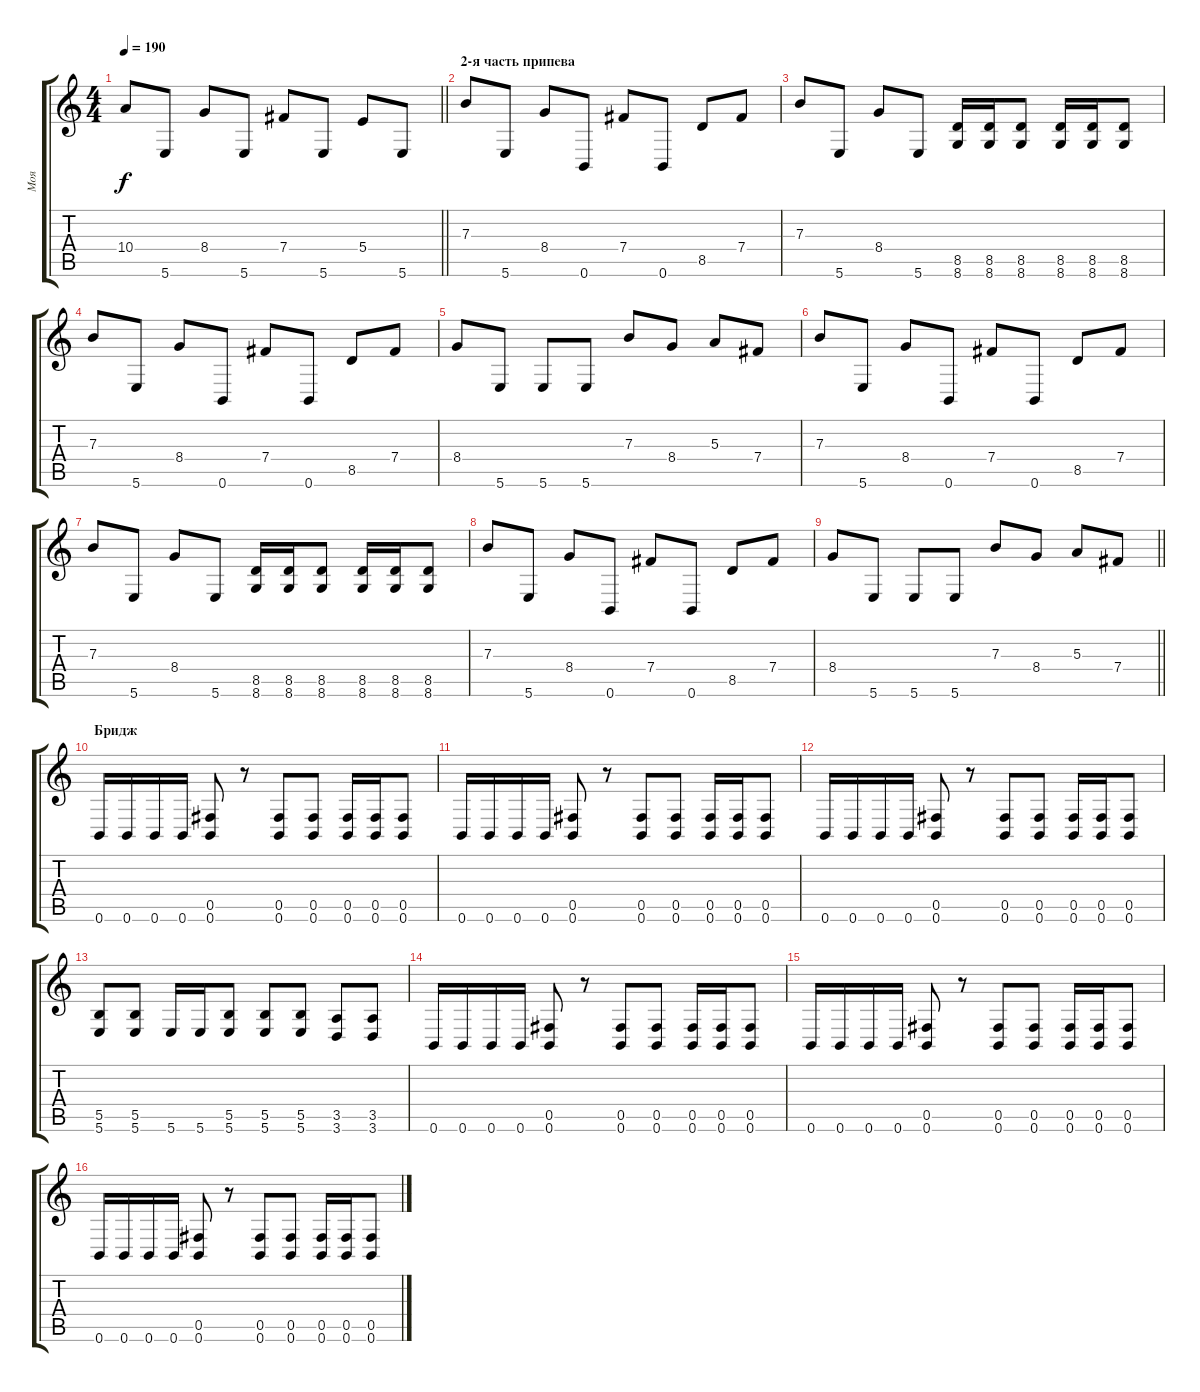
\track ("Моя" "Моя") {instrument distortionguitar}
\staff {score tabs}
\tuning (Db4 Ab3 E3 B2 Gb2 B1) {hide}
\ts (4 4)
\tempo 190
\clef g2
\barLineRight lightlight
\ks c
10.4.8{dy f} 5.6.8 8.4.8 5.6.8 7.4.8 5.6.8 5.4.8 5.6.8 |
\section ("" "2-я часть припева")
7.3.8 5.6.8 8.4.8 0.6.8 7.4.8 0.6.8 8.5.8 7.4.8 |
7.3.8 5.6.8 8.4.8 5.6.8 (8.5 8.6).16 (8.5 8.6).16 (8.5 8.6).8 (8.5 8.6).16 (8.5 8.6).16 (8.5 8.6).8 |
7.3.8 5.6.8 8.4.8 0.6.8 7.4.8 0.6.8 8.5.8 7.4.8 |
8.4.8 5.6.8 5.6.8 5.6.8 7.3.8 8.4.8 5.3.8 7.4.8 |
7.3.8 5.6.8 8.4.8 0.6.8 7.4.8 0.6.8 8.5.8 7.4.8 |
7.3.8 5.6.8 8.4.8 5.6.8 (8.5 8.6).16 (8.5 8.6).16 (8.5 8.6).8 (8.5 8.6).16 (8.5 8.6).16 (8.5 8.6).8 |
7.3.8 5.6.8 8.4.8 0.6.8 7.4.8 0.6.8 8.5.8 7.4.8 |
\barLineRight lightlight
8.4.8 5.6.8 5.6.8 5.6.8 7.3.8 8.4.8 5.3.8 7.4.8 |
\section ("" "Бридж")
0.6.16 0.6.16 0.6.16 0.6.16 (0.5 0.6).8 r.8 (0.5 0.6).8 (0.5 0.6).8 (0.5 0.6).16 (0.5 0.6).16 (0.5 0.6).8 |
0.6.16 0.6.16 0.6.16 0.6.16 (0.5 0.6).8 r.8 (0.5 0.6).8 (0.5 0.6).8 (0.5 0.6).16 (0.5 0.6).16 (0.5 0.6).8 |
0.6.16 0.6.16 0.6.16 0.6.16 (0.5 0.6).8 r.8 (0.5 0.6).8 (0.5 0.6).8 (0.5 0.6).16 (0.5 0.6).16 (0.5 0.6).8 |
(5.5 5.6).8 (5.5 5.6).8 5.6.16 5.6.16 (5.5 5.6).8 (5.5 5.6).8 (5.5 5.6).8 (3.5 3.6).8 (3.5 3.6).8 |
0.6.16 0.6.16 0.6.16 0.6.16 (0.5 0.6).8 r.8 (0.5 0.6).8 (0.5 0.6).8 (0.5 0.6).16 (0.5 0.6).16 (0.5 0.6).8 |
0.6.16 0.6.16 0.6.16 0.6.16 (0.5 0.6).8 r.8 (0.5 0.6).8 (0.5 0.6).8 (0.5 0.6).16 (0.5 0.6).16 (0.5 0.6).8 |
0.6.16 0.6.16 0.6.16 0.6.16 (0.5 0.6).8 r.8 (0.5 0.6).8 (0.5 0.6).8 (0.5 0.6).16 (0.5 0.6).16 (0.5 0.6).8
